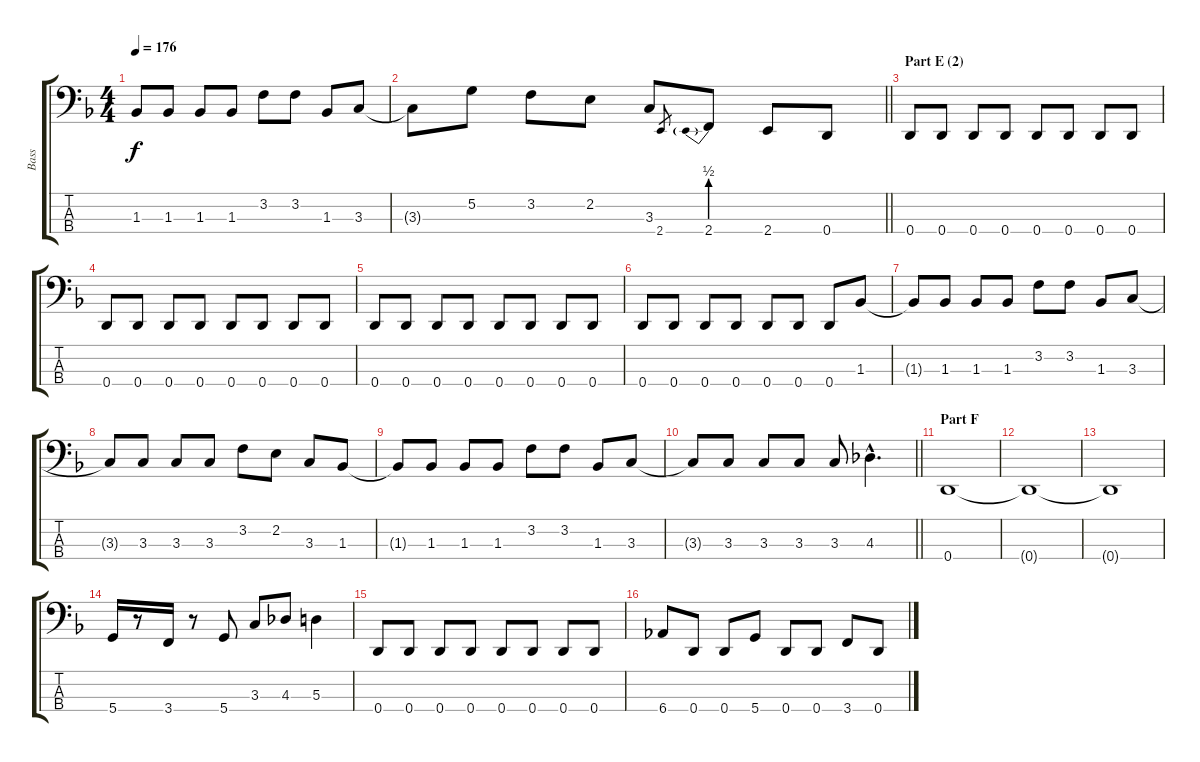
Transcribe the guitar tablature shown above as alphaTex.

\track ("Bass" "Bass") {instrument electricbasspick}
\staff {score tabs}
\tuning (G2 D2 A1 D1) {hide}
\ts (4 4)
\tempo 176
\clef f4
\ks f
1.3{t}.8{dy f} 1.3.8 1.3.8 1.3.8 3.2.8 3.2.8 1.3.8 3.3.8 |
\barLineRight lightlight
3.3{t}.8 5.2.8 3.2.8 2.2.8 3.3.8 2.4.8{gr} 2.4{be (prebend 0 2 60 2)}.8 2.4.8 0.4.8 |
\section ("" "Part E (2)")
0.4.8 0.4.8 0.4.8 0.4.8 0.4.8 0.4.8 0.4.8 0.4.8 |
0.4.8 0.4.8 0.4.8 0.4.8 0.4.8 0.4.8 0.4.8 0.4.8 |
0.4.8 0.4.8 0.4.8 0.4.8 0.4.8 0.4.8 0.4.8 0.4.8 |
0.4.8 0.4.8 0.4.8 0.4.8 0.4.8 0.4.8 0.4.8 1.3.8 |
1.3{t}.8 1.3.8 1.3.8 1.3.8 3.2.8 3.2.8 1.3.8 3.3.8 |
3.3{t}.8 3.3.8 3.3.8 3.3.8 3.2.8 2.2.8 3.3.8 1.3.8 |
1.3{t}.8 1.3.8 1.3.8 1.3.8 3.2.8 3.2.8 1.3.8 3.3.8 |
\barLineRight lightlight
3.3{t}.8 3.3.8 3.3.8 3.3.8 3.3.8 4.3{hac}.4{d} |
\section ("" "Part F")
0.4.1 |
0.4{t}.1 |
0.4{t}.1 |
5.4.16 r.8 3.4.16 r.8 5.4.8 3.3.8 4.3.8 5.3.4 |
0.4.8 0.4.8 0.4.8 0.4.8 0.4.8 0.4.8 0.4.8 0.4.8 |
6.4.8 0.4.8 0.4.8 5.4.8 0.4.8 0.4.8 3.4.8 0.4.8
